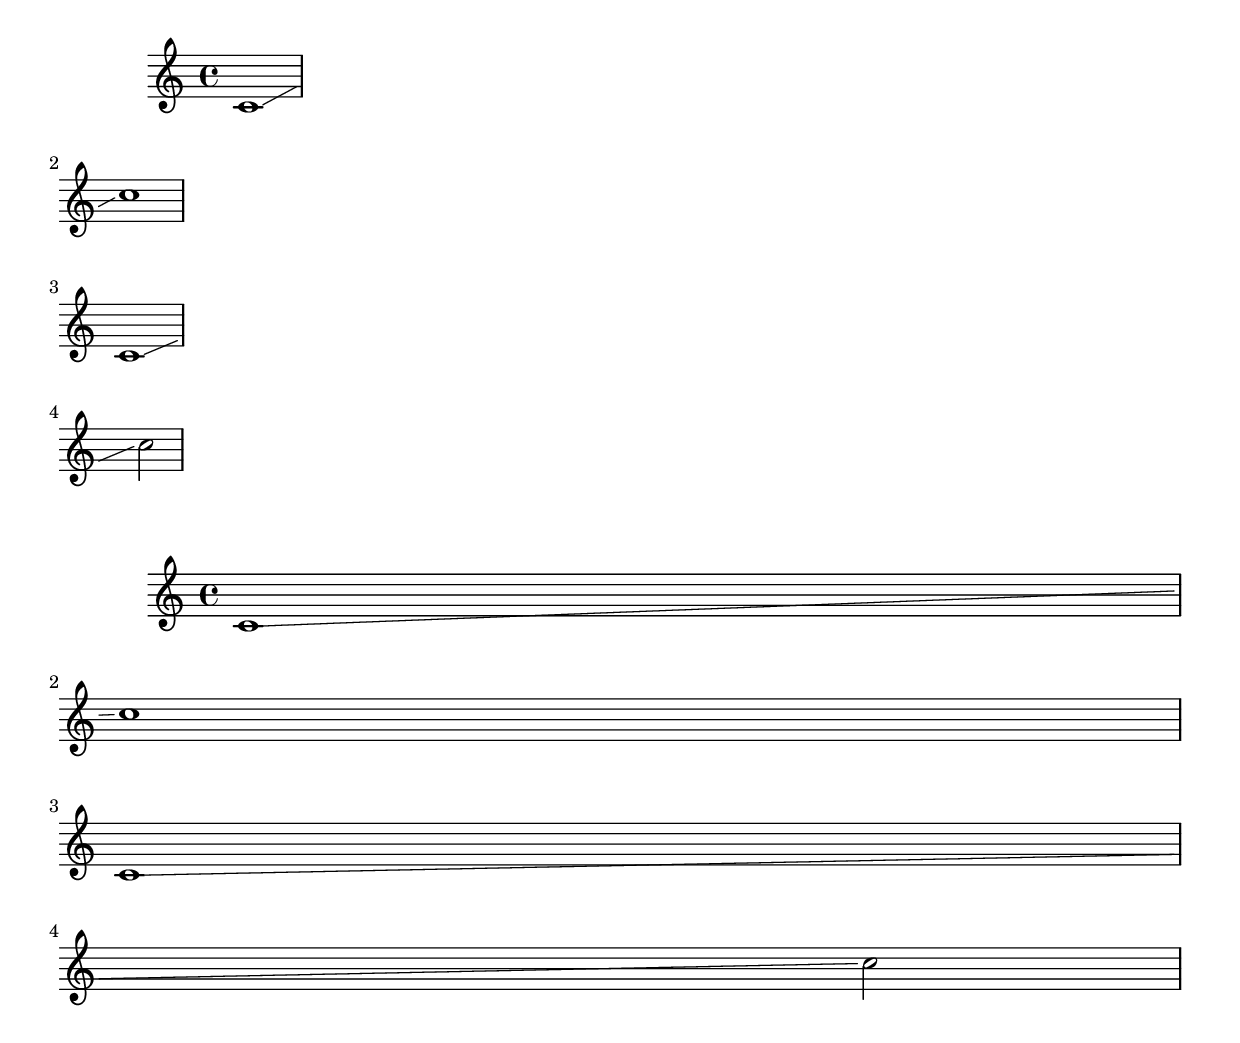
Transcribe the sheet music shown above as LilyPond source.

\version "2.17.6"

\header {
  texidoc = "Broken glissandi anticipate the pitch on the next line."
}

\score {
 \relative c' {
   \override Glissando.after-line-breaking = ##t
   \override Glissando.breakable = ##t
   c1\glissando
   \break
   c'1
   \break
   c,1\glissando
   \break
   s2 c'2
 }
 \layout {
   ragged-right = ##t
 }
}

\score {
 \relative c' {
   \override Glissando.after-line-breaking = ##t
   \override Glissando.breakable = ##t
   c1\glissando
   \break
   c'1
   \break
   c,1\glissando
   \break
   s2 c'2
 }
}
